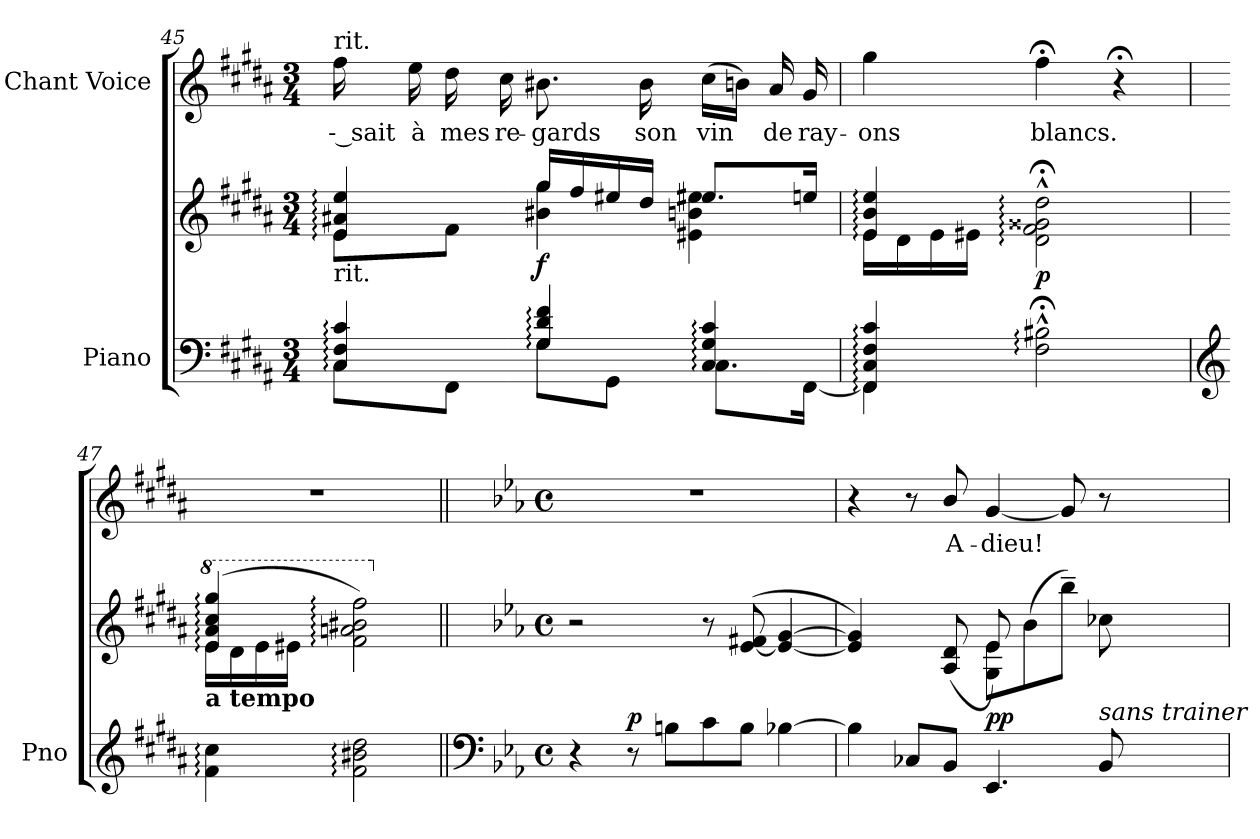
**kern	**kern	**dynam	**kern	**text
*part2	*part2	*part2	*part1	*part1
*staff3	*staff2	*staff2/3	*staff1	*staff1
*I"Piano	*	*	*I"Chant Voice	*
*I'Pno	*	*	*	*
!!LO:LB:g=z
*clefF4	*clefG2	*	*clefG2	*
*k[f#c#g#d#a#]	*k[f#c#g#d#a#]	*	*k[f#c#g#d#a#]	*
*M3/4	*M3/4	*	*M3/4	*
=45	=45	=45	=45	=45
*^	*^	*	*	*
!	!	!	!	!	!LO:TX:a:t=rit.	!
!	!	!LO:TX:b:t=rit.	!	!	!	!
!	!	!	!	!	!	!LO:LY:b
4C#/: 4F#/: 4c#/:	8C#\L	4e/: 4a#X/: 4ee/:	8e\L	.	16ff#\	-- sait
!	!	!	!	!	!	!LO:LY:b
.	.	.	.	.	16ee\	à
!	!	!	!	!	!	!LO:LY:b
.	8FF#\J	.	8f#\J	.	16dd#\	mes
!	!	!	!	!	!	!LO:LY:b
.	.	.	.	.	16cc#\	re-
!	!	!	!	!LO:DY:b	!	!LO:LY:b
4G#/: 4d#/: 4f#/:	8G#\L	16gg#/LL	4b#X\: 4gg#\:	f	8.b#X\	-gards
.	.	16ff#/	.	.	.	.
.	8GG#\J	16ee#X/	.	.	.	.
!	!	!	!	!	!	!LO:LY:b
.	.	16dd#/JJ	.	.	16b#\	son
!	!	!	!	!	!	!LO:LY:b
4C#/: 4G#/: 4c#/:	8.C#\L	8.ee#X/L	4e#X\: 4bn\: 4ee#X\:	.	(>16cc#\LL	vin
.	.	.	.	.	16bn\JJ)	.
!	!	!	!	!	!	!LO:LY:b
.	.	.	.	.	16a#/	de
!	!	!	!	!	!	!LO:LY:b
.	[16FF#\Jk	16een/Jk	.	.	16g#/	ray-
=46	=46	=46	=46	=46	=46	=46
!	!	!	!	!	!	!LO:LY:b
4FF#/: 4C#/: 4F#/: 4c#/:	4FF#\]	4e/: 4b/: 4ee/:	16e\LL	.	4gg#\	-ons
.	.	.	16d#\	.	.	.
.	.	.	16e\	.	.	.
.	.	.	16e#X\JJ	.	.	.
!	!	!	!	!LO:DY:b	!	!LO:LY:b
2F#\;<:^^ 2B#X\;<:^^	2ryy	2d#\;<:^^ 2f#\;<:^^ 2g##X\;<:^^ 2dd#\;<:^^	2ryy	p	4ff#;<\	blancs.
.	.	.	.	.	4r;<	.
*v	*v	*	*	*	*	*
=47	=47	=47	=47	=47	=47
*clefG2	*	*	*	*	*
*	*8va	*	*	*	*
!	!LO:TX:b:B:t=a tempo	!	!	!	!
4f#\: 4cc#\:	(>4ee/: 4aa#/: 4ccc#/: 4ggg#/:	16ee\LL	.	2.r	.
.	.	16dd#\	.	.	.
.	.	16ee\	.	.	.
.	.	16ee#X\JJ	.	.	.
2f#\: 2b#X\: 2dd#\:	2ff#\: 2aan\: 2bb#X\: 2fff#\:)	2ryy	.	.	.
*	*v	*v	*	*	*
!!LO:PB:g=z
=48||	=48||	=48||	=48||	=48||
*clefF4	*	*	*	*
*k[b-e-a-]	*k[b-e-a-]	*	*k[b-e-a-]	*
*M4/4	*M4/4	*	*M4/4	*
*met(c)	*met(c)	*	*met(c)	*
*	*X8va	*	*	*
4r	2r	.	1r	.
!	!	!LO:DY:a=2	!	!
8r	.	p	.	.
8Bn\L	.	.	.	.
8c\	8r	.	.	.
8B\J	(>[8e-/ 8f#X/	.	.	.
[4B-X\	4e-/_ [4g/	.	.	.
=49	=49	=49	=49	=49
*	*^	*	*	*
4B-\]	2ryy	4e-/] 4g/])	.	4r	.
8C-X/L	.	8ryy	.	8r	.
!	!	!	!	!	!LO:LY:b
8BB-:/J	.	(>8A-/: 8d/:	.	8b-/	A-
!	!	!	!LO:DY:b	!	!LO:LY:b
4.EE-/	8G\ 8e-\L	8e-/)	pp	[4g/	-dieu!
.	(>8b-\	4.ryy	.	.	.
.	8bb-~\J)	.	.	8g/]	.
!LO:TX:a:i:t=sans  trainer	!	!	!	!	!
8BB-/	8cc-X\L	.	.	8r	.
*	*v	*v	*	*	*
=	=	=	=	=
*-	*-	*-	*-	*-
